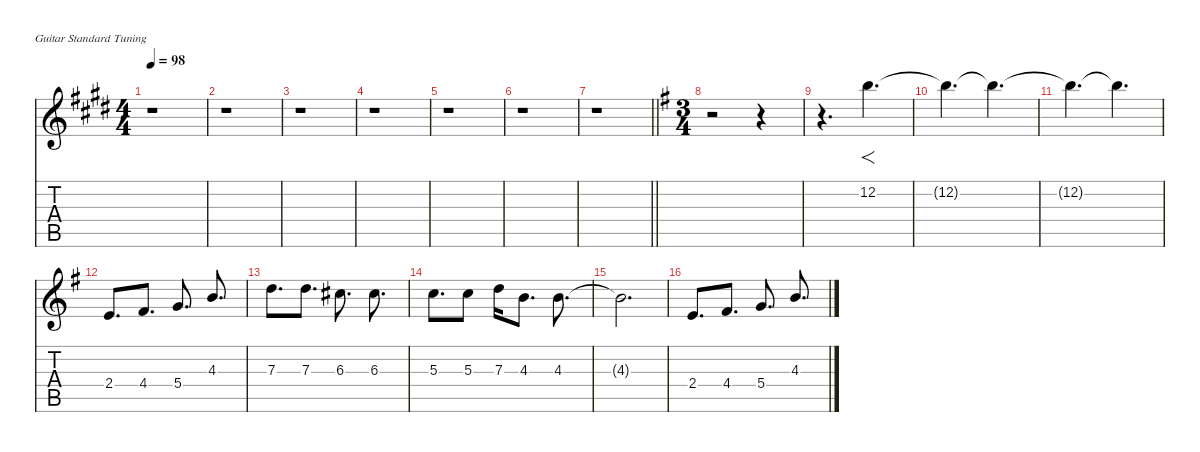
\defaultSystemsLayout 4
\hideDynamics
\bracketExtendMode nobrackets
\singleTrackTrackNamePolicy hidden
\multiTrackTrackNamePolicy hidden
\firstSystemTrackNameMode fullname
\otherSystemsTrackNameOrientation horizontal
\track ("Lead Guitar" "od.guit.") {instrument overdrivenguitar}
\staff {score tabs}
\tuning (E4 B3 G3 D3 A2 E2)
\ts (4 4)
\tempo 98
\clef g2
\ks c#minor
r.1{dy mf beam Down} |
r.1{beam Down} |
r.1{beam Down} |
r.1{beam Down} |
r.1{beam Down} |
r.1{beam Down} |
\barLineRight lightlight
r.1{beam Down} |
\ts (3 4)
\beaming (8 2 2 2)
\ks eminor
r.2{beam Down} r.4{beam Down} |
r.4{d beam Down} 12.2{acc forcenatural}.4{f d dy f beam Down} |
12.2{t acc forcenatural}.4{d beam Down} 12.2{t acc forcenatural}.4{d beam Down} |
12.2{t acc forcenatural}.4{d beam Down} 12.2{t acc forcenatural}.4{d beam Down} |
2.4{acc forcenatural}.8{d beam Up} 4.4{acc #}.8{d beam Up} 5.4{acc forcenatural}.8{d beam Up} 4.3{acc forcenatural}.8{d beam Up} |
7.3{acc forcenatural}.8{d beam Down} 7.3{acc forcenatural}.8{d beam Down} 6.3{acc #}.8{d beam Down} 6.3{acc #}.8{d beam Down} |
5.3{acc forcenatural}.8{d beam Down} 5.3{acc forcenatural}.8{beam Down} 7.3{acc forcenatural}.16{beam Down} 4.3{acc forcenatural}.8{d beam Down} 4.3{acc forcenatural}.8{d beam Down} |
4.3{t acc forcenatural}.2{d beam Down} |
2.4{acc forcenatural}.8{d beam Up} 4.4{acc #}.8{d beam Up} 5.4{acc forcenatural}.8{d beam Up} 4.3{acc forcenatural}.8{d beam Up}
